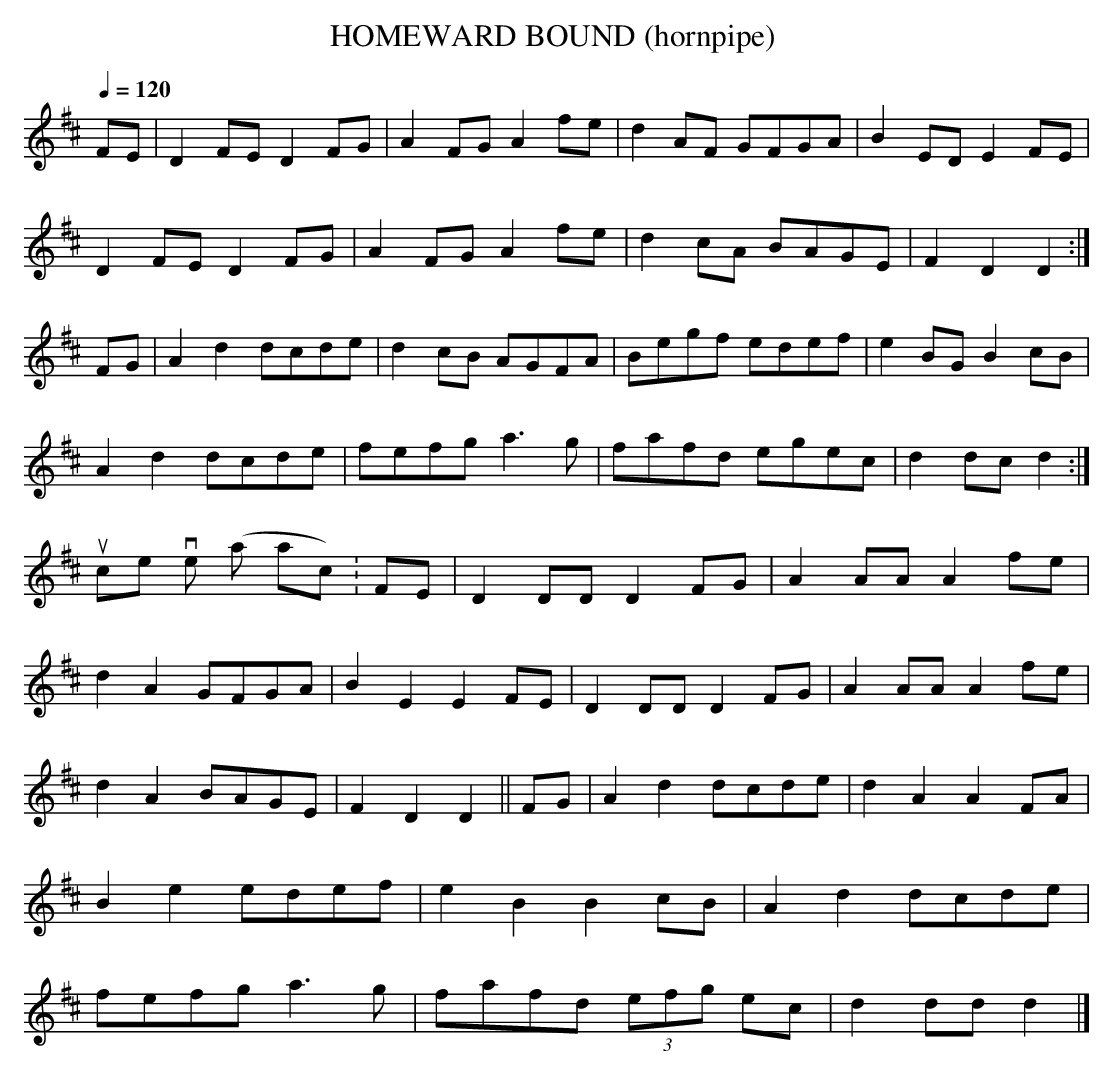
X:1
T:HOMEWARD BOUND (hornpipe) \
M:4/4\
L:1/8\
Q:1/4=120\
K:D % source key G\
FE|D2FE D2FG|A2FG A2fe|d2AF GFGA|B2ED E2FE|\
D2FE D2FG|A2FG A2fe|d2cA BAGE|F2 D2 D2 :|\
FG|A2d2 dcde|d2cB AGFA|Begf edef|e2BG B2cB|\
A2d2 dcde|fefg a3g|fafd egec|d2 dc d2 :|\
\
\
source version (as march):\
FE|D2 DD D2 FG|A2 AA A2 fe|d2 A2 GFGA|B2 E2 E2 FE|\
D2 DD D2 FG|A2 AA A2 fe|d2 A2 BAGE|F2 D2 D2||\
FG|A2 d2 dcde|d2 A2 A2 FA|B2 e2 edef|e2 B2 B2 cB|\
A2 d2 dcde|fefg a3 g|fafd (3efg ec|d2 dd d2|]\
\
\
\
